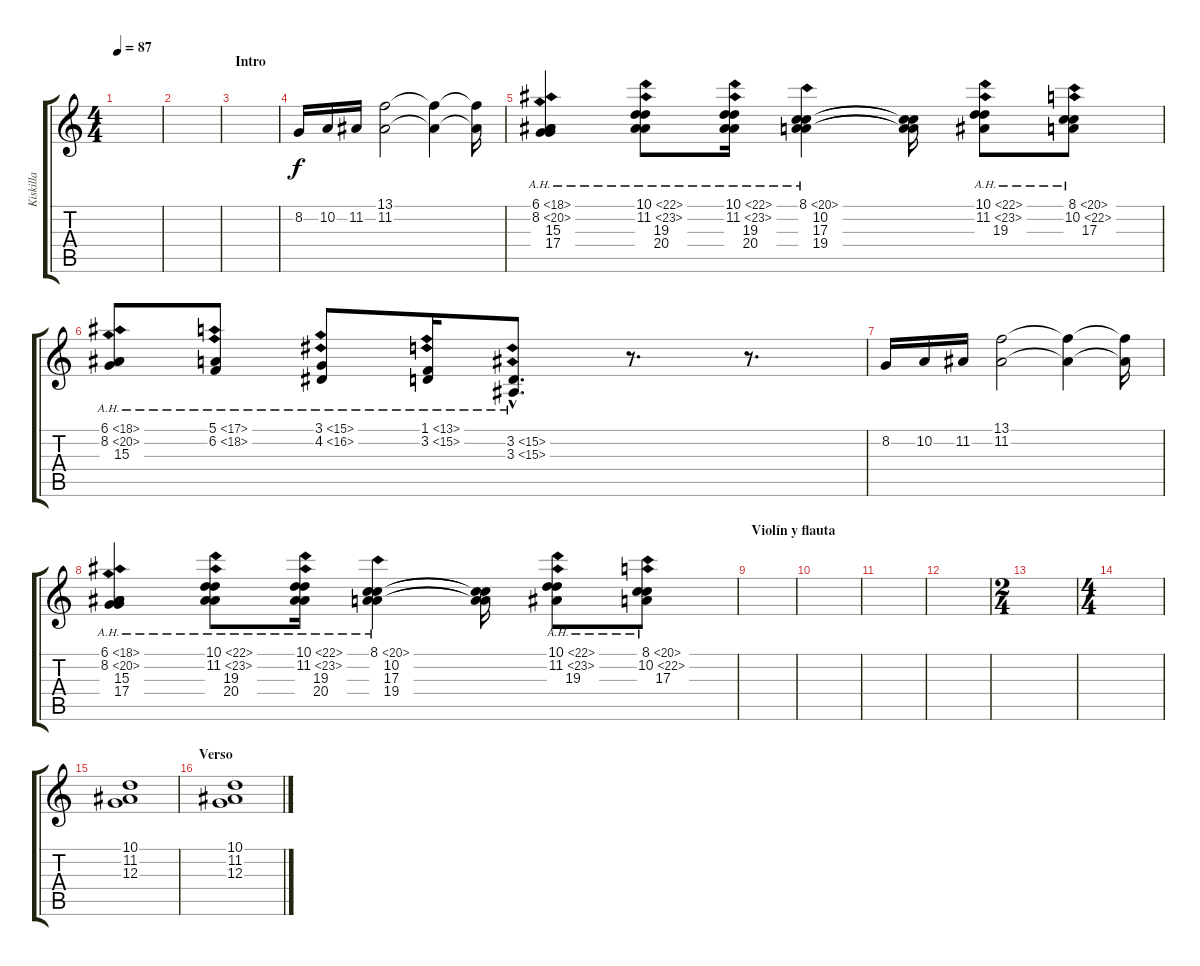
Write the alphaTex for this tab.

\track ("Kiskilla" "Kiskilla") {instrument stringensemble1}
\staff {score tabs}
\tuning (E4 B3 G3 D3 A2 E2) {hide}
\ts (4 4)
\tempo 87
\clef g2
\ks c
|
|
\section ("" "Intro")
|
8.2.16{instrument musicbox} 10.2.16 11.2.16 (13.1 11.2).2 (13.1{t} 11.2{t}).4 (13.1{t} 11.2{t}).16 |
(6.1{ah 12} 8.2{ah 12} 15.3 17.4).4{volume 13 instrument acousticgrandpiano} (10.1{ah 12} 11.2{ah 12} 19.3 20.4).8 (10.1{ah 12} 11.2{ah 12} 19.3 20.4).16 (8.1{ah 12} 10.2 17.3 19.4).4 (8.1{t} 10.2{t} 17.3{t} 19.4{t}).16 (10.1{ah 12} 11.2{ah 12} 19.3).8 (8.1{ah 12} 10.2{ah 12} 17.3).8 |
(6.1{ah 12} 8.2{ah 12} 15.3).8 (5.1{ah 12} 6.2{ah 12}).8 (3.1{ah 12} 4.2{ah 12}).8 (1.1{ah 12} 3.2{ah 12}).16 (3.2{ah 12 hac} 3.3{ah 12 hac}).8{d} r.8{d} r.8{d} |
8.2.16{volume 12 instrument musicbox} 10.2.16 11.2.16 (13.1 11.2).2 (13.1{t} 11.2{t}).4 (13.1{t} 11.2{t}).16 |
(6.1{ah 12} 8.2{ah 12} 15.3 17.4).4{volume 13 instrument acousticgrandpiano} (10.1{ah 12} 11.2{ah 12} 19.3 20.4).8 (10.1{ah 12} 11.2{ah 12} 19.3 20.4).16 (8.1{ah 12} 10.2 17.3 19.4).4 (8.1{t} 10.2{t} 17.3{t} 19.4{t}).16 (10.1{ah 12} 11.2{ah 12} 19.3).8 (8.1{ah 12} 10.2{ah 12} 17.3).8 |
\section ("" "Violín y flauta")
|
|
|
|
\ts (2 4)
|
\ts (4 4)
|
(10.1 11.2 12.3).1{volume 7 instrument stringensemble1} |
\section ("" "Verso")
(10.1 11.2 12.3).1{volume 8 instrument stringensemble1}
